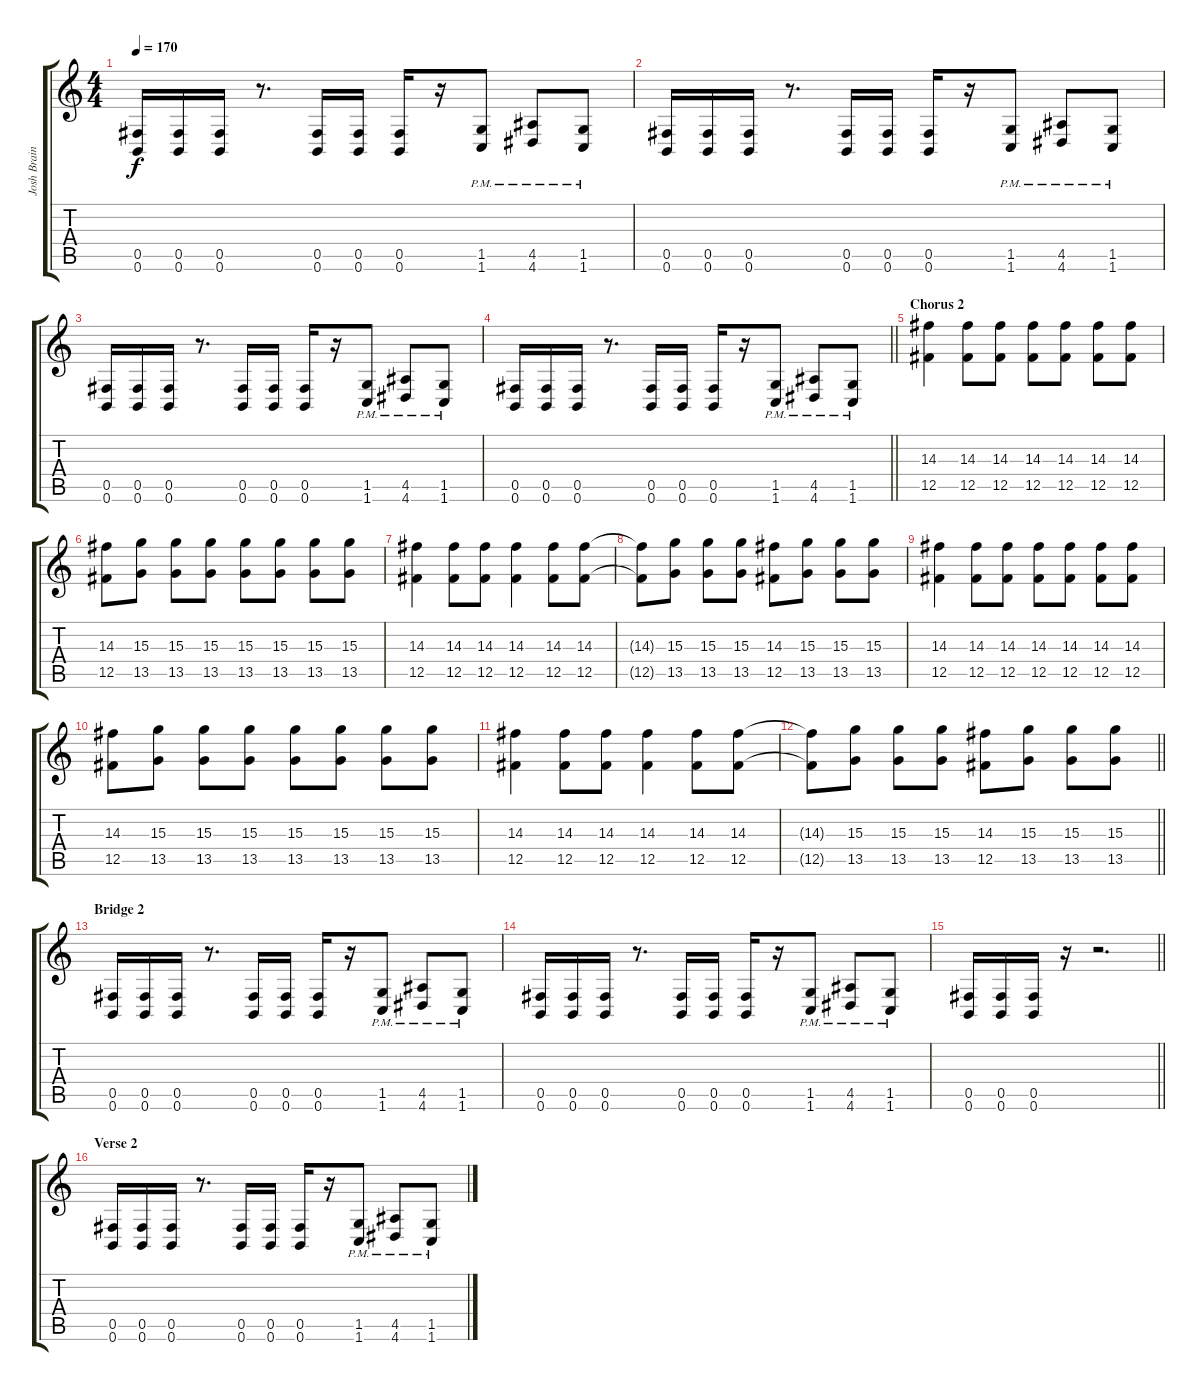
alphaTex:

\track ("Josh Brainard" "Josh Brain") {instrument distortionguitar}
\staff {score tabs}
\tuning (Db4 Ab3 E3 B2 Gb2 B1) {hide}
\ts (4 4)
\tempo 170
\clef g2
\ks c
(0.5 0.6).16{dy f} (0.5 0.6).16 (0.5 0.6).16 r.8{d} (0.5 0.6).16 (0.5 0.6).16 (0.5 0.6).16 r.16 (1.5{pm} 1.6{pm}).8 (4.5{pm} 4.6{pm}).8 (1.5{pm} 1.6{pm}).8 |
(0.5 0.6).16 (0.5 0.6).16 (0.5 0.6).16 r.8{d} (0.5 0.6).16 (0.5 0.6).16 (0.5 0.6).16 r.16 (1.5{pm} 1.6{pm}).8 (4.5{pm} 4.6{pm}).8 (1.5{pm} 1.6{pm}).8 |
(0.5 0.6).16 (0.5 0.6).16 (0.5 0.6).16 r.8{d} (0.5 0.6).16 (0.5 0.6).16 (0.5 0.6).16 r.16 (1.5{pm} 1.6{pm}).8 (4.5{pm} 4.6{pm}).8 (1.5{pm} 1.6{pm}).8 |
\barLineRight lightlight
(0.5 0.6).16 (0.5 0.6).16 (0.5 0.6).16 r.8{d} (0.5 0.6).16 (0.5 0.6).16 (0.5 0.6).16 r.16 (1.5{pm} 1.6{pm}).8 (4.5{pm} 4.6{pm}).8 (1.5{pm} 1.6{pm}).8 |
\section ("" "Chorus 2")
(14.3 12.5).4{volume 9} (14.3 12.5).8 (14.3 12.5).8 (14.3 12.5).8 (14.3 12.5).8 (14.3 12.5).8 (14.3 12.5).8 |
(14.3 12.5).8 (15.3 13.5).8 (15.3 13.5).8 (15.3 13.5).8 (15.3 13.5).8 (15.3 13.5).8 (15.3 13.5).8 (15.3 13.5).8 |
(14.3 12.5).4 (14.3 12.5).8 (14.3 12.5).8 (14.3 12.5).4 (14.3 12.5).8 (14.3 12.5).8 |
(14.3{t} 12.5{t}).8 (15.3 13.5).8 (15.3 13.5).8 (15.3 13.5).8 (14.3 12.5).8 (15.3 13.5).8 (15.3 13.5).8 (15.3 13.5).8 |
(14.3 12.5).4 (14.3 12.5).8 (14.3 12.5).8 (14.3 12.5).8 (14.3 12.5).8 (14.3 12.5).8 (14.3 12.5).8 |
(14.3 12.5).8 (15.3 13.5).8 (15.3 13.5).8 (15.3 13.5).8 (15.3 13.5).8 (15.3 13.5).8 (15.3 13.5).8 (15.3 13.5).8 |
(14.3 12.5).4 (14.3 12.5).8 (14.3 12.5).8 (14.3 12.5).4 (14.3 12.5).8 (14.3 12.5).8 |
\barLineRight lightlight
(14.3{t} 12.5{t}).8 (15.3 13.5).8 (15.3 13.5).8 (15.3 13.5).8 (14.3 12.5).8 (15.3 13.5).8 (15.3 13.5).8 (15.3 13.5).8 |
\section ("" "Bridge 2")
(0.5 0.6).16{volume 13} (0.5 0.6).16 (0.5 0.6).16 r.8{d} (0.5 0.6).16 (0.5 0.6).16 (0.5 0.6).16 r.16 (1.5{pm} 1.6{pm}).8 (4.5{pm} 4.6{pm}).8 (1.5{pm} 1.6{pm}).8 |
(0.5 0.6).16 (0.5 0.6).16 (0.5 0.6).16 r.8{d} (0.5 0.6).16 (0.5 0.6).16 (0.5 0.6).16 r.16 (1.5{pm} 1.6{pm}).8 (4.5{pm} 4.6{pm}).8 (1.5{pm} 1.6{pm}).8 |
\barLineRight lightlight
(0.5 0.6).16 (0.5 0.6).16 (0.5 0.6).16 r.16 r.2{d} |
\section ("" "Verse 2")
(0.5 0.6).16 (0.5 0.6).16 (0.5 0.6).16 r.8{d} (0.5 0.6).16 (0.5 0.6).16 (0.5 0.6).16 r.16 (1.5{pm} 1.6{pm}).8 (4.5{pm} 4.6{pm}).8 (1.5{pm} 1.6{pm}).8
